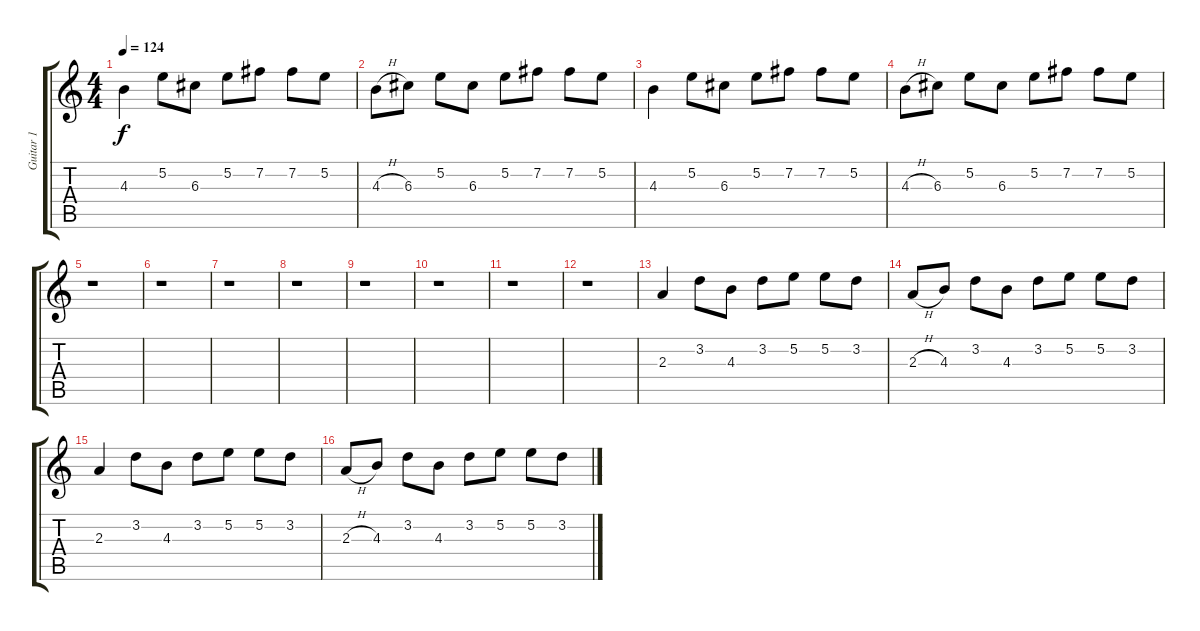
\track ("Guitar 1" "Guitar 1") {instrument overdrivenguitar}
\staff {score tabs}
\tuning (E4 B3 G3 D3 A2 E2) {hide}
\ts (4 4)
\tempo 124
\clef g2
\ks c
4.3.4{dy f} 5.2.8 6.3.8 5.2.8 7.2.8 7.2.8 5.2.8 |
4.3{h}.8 6.3.8 5.2.8 6.3.8 5.2.8 7.2.8 7.2.8 5.2.8 |
4.3.4 5.2.8 6.3.8 5.2.8 7.2.8 7.2.8 5.2.8 |
4.3{h}.8 6.3.8 5.2.8 6.3.8 5.2.8 7.2.8 7.2.8 5.2.8 |
r.1 |
r.1 |
r.1 |
r.1 |
r.1 |
r.1 |
r.1 |
r.1 |
2.3.4 3.2.8 4.3.8 3.2.8 5.2.8 5.2.8 3.2.8 |
2.3{h}.8 4.3.8 3.2.8 4.3.8 3.2.8 5.2.8 5.2.8 3.2.8 |
2.3.4 3.2.8 4.3.8 3.2.8 5.2.8 5.2.8 3.2.8 |
2.3{h}.8 4.3.8 3.2.8 4.3.8 3.2.8 5.2.8 5.2.8 3.2.8
